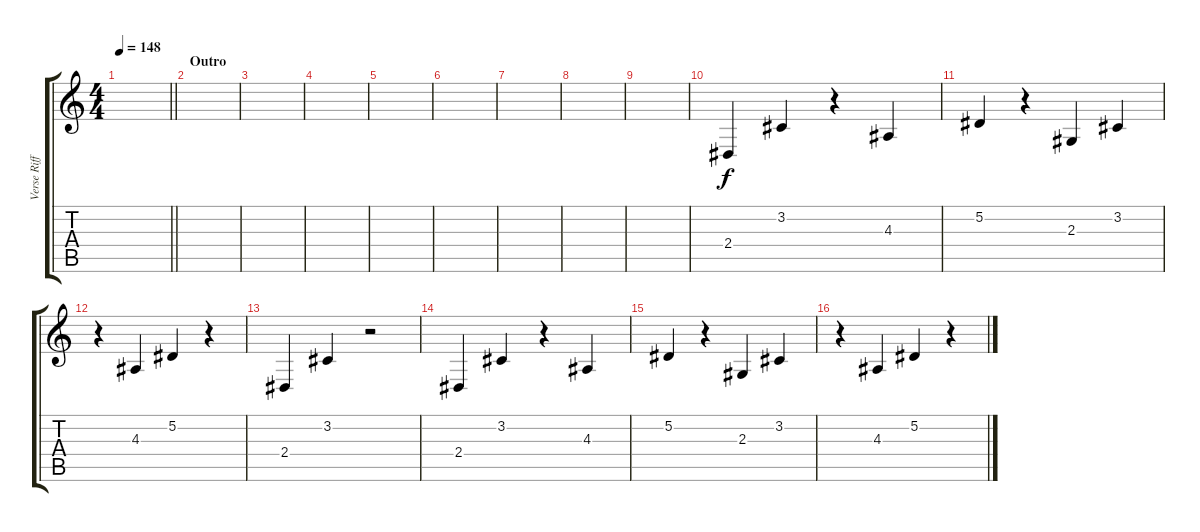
\track ("Verse Riff / Bridge / Outro" "Verse Riff") {instrument pad3polysynth}
\staff {score tabs}
\tuning (Eb4 Bb3 Gb3 Db3 Ab2 Eb2) {hide}
\ts (4 4)
\tempo 148
\clef g2
\barLineRight lightlight
\ks c
|
\section ("" "Outro")
|
|
|
|
|
|
|
|
2.4.4 3.2.4 r.4 4.3.4 |
5.2.4 r.4 2.3.4 3.2.4 |
r.4 4.3.4 5.2.4 r.4 |
2.4.4 3.2.4 r.2 |
2.4.4 3.2.4 r.4 4.3.4 |
5.2.4 r.4 2.3.4 3.2.4 |
r.4 4.3.4 5.2.4 r.4
